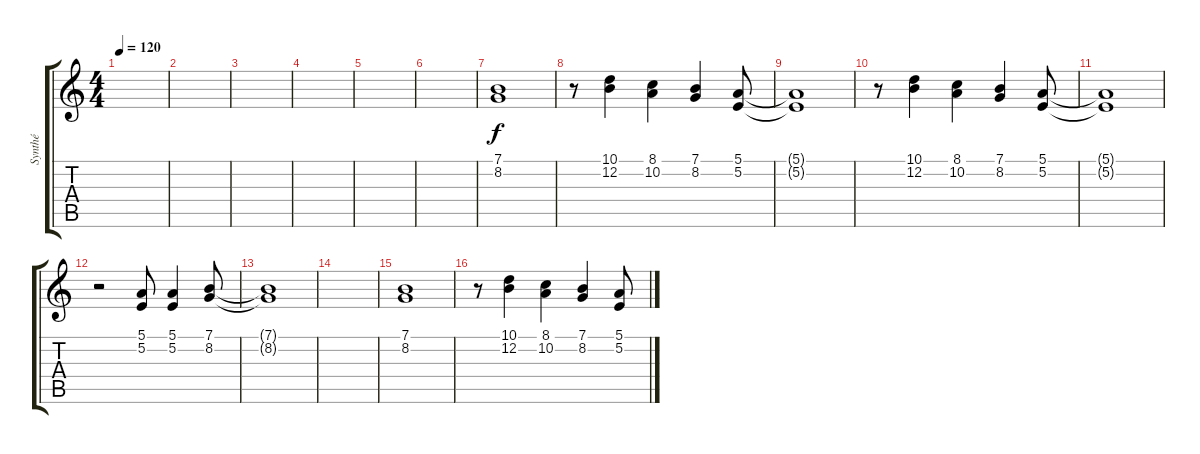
\track ("Synthé" "Synthé") {instrument fx8scifi}
\staff {score tabs}
\tuning (E4 B3 G3 D3 A2 E2) {hide}
\ts (4 4)
\tempo 120
\clef g2
\ks c
|
|
|
|
|
|
(7.1 8.2).1 |
r.8 (10.1 12.2).4 (8.1 10.2).4 (7.1 8.2).4 (5.1 5.2).8 |
(5.1{t} 5.2{t}).1 |
r.8 (10.1 12.2).4 (8.1 10.2).4 (7.1 8.2).4 (5.1 5.2).8 |
(5.1{t} 5.2{t}).1 |
r.2 (5.1 5.2).8 (5.1 5.2).4 (7.1 8.2).8 |
(7.1{t} 8.2{t}).1 |
|
(7.1 8.2).1 |
r.8 (10.1 12.2).4 (8.1 10.2).4 (7.1 8.2).4 (5.1 5.2).8
